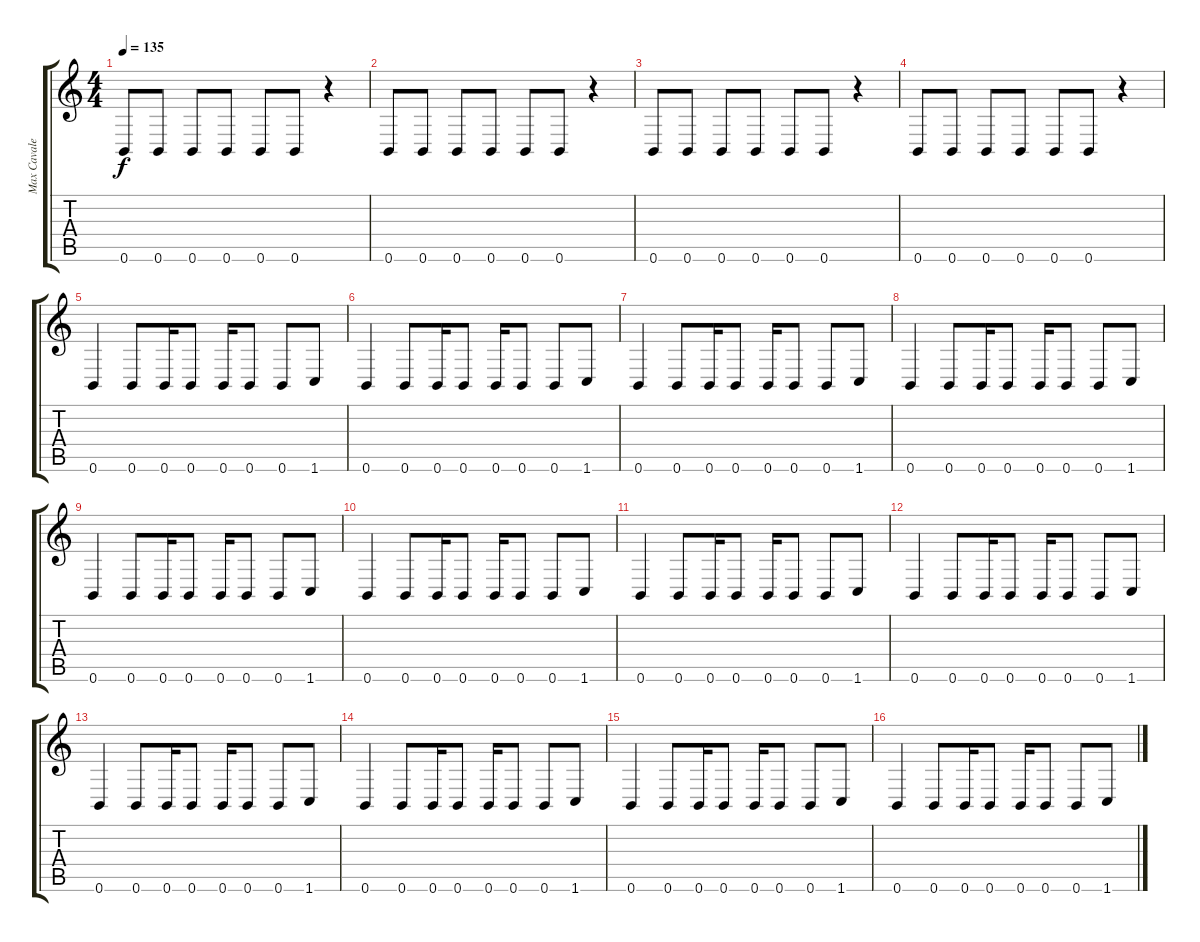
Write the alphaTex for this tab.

\track ("Max Cavalera" "Max Cavale") {instrument overdrivenguitar}
\staff {score tabs}
\tuning (B3 Gb3 D3 A2 E2 B1) {hide}
\ts (4 4)
\tempo 135
\clef g2
\ks c
0.6.8{dy f} 0.6.8 0.6.8 0.6.8 0.6.8 0.6.8 r.4 |
0.6.8 0.6.8 0.6.8 0.6.8 0.6.8 0.6.8 r.4 |
0.6.8 0.6.8 0.6.8 0.6.8 0.6.8 0.6.8 r.4 |
0.6.8 0.6.8 0.6.8 0.6.8 0.6.8 0.6.8 r.4 |
0.6.4 0.6.8 0.6.16 0.6.8 0.6.16 0.6.8 0.6.8 1.6.8 |
0.6.4 0.6.8 0.6.16 0.6.8 0.6.16 0.6.8 0.6.8 1.6.8 |
0.6.4 0.6.8 0.6.16 0.6.8 0.6.16 0.6.8 0.6.8 1.6.8 |
0.6.4 0.6.8 0.6.16 0.6.8 0.6.16 0.6.8 0.6.8 1.6.8 |
0.6.4 0.6.8 0.6.16 0.6.8 0.6.16 0.6.8 0.6.8 1.6.8 |
0.6.4 0.6.8 0.6.16 0.6.8 0.6.16 0.6.8 0.6.8 1.6.8 |
0.6.4 0.6.8 0.6.16 0.6.8 0.6.16 0.6.8 0.6.8 1.6.8 |
0.6.4 0.6.8 0.6.16 0.6.8 0.6.16 0.6.8 0.6.8 1.6.8 |
0.6.4 0.6.8 0.6.16 0.6.8 0.6.16 0.6.8 0.6.8 1.6.8 |
0.6.4 0.6.8 0.6.16 0.6.8 0.6.16 0.6.8 0.6.8 1.6.8 |
0.6.4 0.6.8 0.6.16 0.6.8 0.6.16 0.6.8 0.6.8 1.6.8 |
0.6.4 0.6.8 0.6.16 0.6.8 0.6.16 0.6.8 0.6.8 1.6.8
